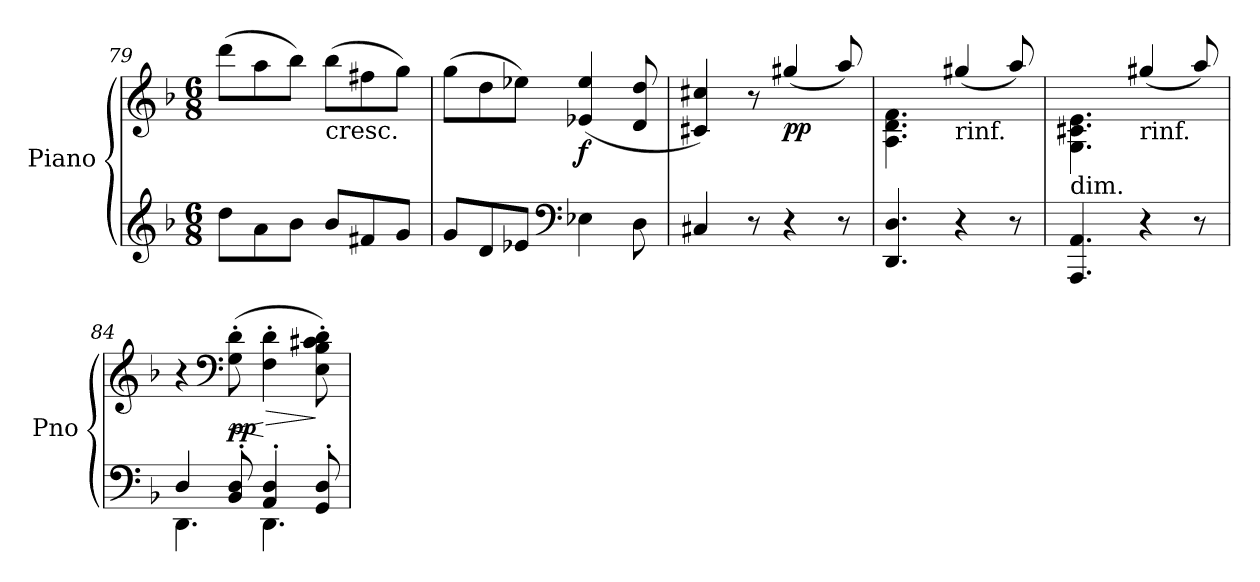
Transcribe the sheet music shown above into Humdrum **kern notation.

**kern	**kern	**dynam
*part1	*part1	*part1
*staff2	*staff1	*staff1/2
*I"Piano	*	*
*I'Pno	*	*
*clefG2	*clefG2	*
*k[b-]	*k[b-]	*
*F:	*F:	*
*M6/8	*M6/8	*
=79	=79	=79
8dd\L	(8ddd\L	.
8a\	8aa\	.
8b-\J	8bb-\J)	.
!	!LO:TX:b:t=cresc.	!
8b-/L	(8bb-\L	.
8f#X/	8ff#X\	.
8g/J	8gg\J)	.
=80	=80	=80
8g/L	(8gg\L	.
8d/	8dd\	.
8e-X/J	8ee-X\J)	.
*clefF4	*	*
!	!	!LO:DY:b
4E-X\	(4e-X/ 4ee-/	f
8D\	8d/ 8dd/	.
=81	=81	=81
4C#X/	4c#X/ 4cc#X/)	.
8r	8r	.
!	!	!LO:DY:b
4r	(4gg#X/	pp
8r	8aa/)	.
!!LO:LB:g=z
=82	=82	=82
4.DD/ 4.D/	4.A\ 4.d\ 4.f\	.
!	!LO:TX:b:t=rinf.	!
4r	(4gg#X/	.
8r	8aa/)	.
=83	=83	=83
!	!LO:TX:b:t=dim.	!
4.AAA/ 4.AA/	4.G\ 4.c#X\ 4.e\	.
!	!LO:TX:b:t=rinf.	!
4r	(4gg#X/	.
8r	8aa/)	.
=84	=84	=84
*^	*	*
4D/	4.DD\	4r	.
*	*	*clefF4	*
!	!	!	!LO:HP:b
!	!	!	!LO:DY:n=1:b
8BB-/' 8D/'	.	(8G\' 8d\'	< pp
!	!	!	!LO:HP:n=1:b
4AA/' 4D/'	4.DD\	4F\' 4d\'	[ >
8GG/' 8D/'	.	8E\' 8B-\' 8c#X\' 8d\')	]
*v	*v	*	*
=	=	=
*-	*-	*-
